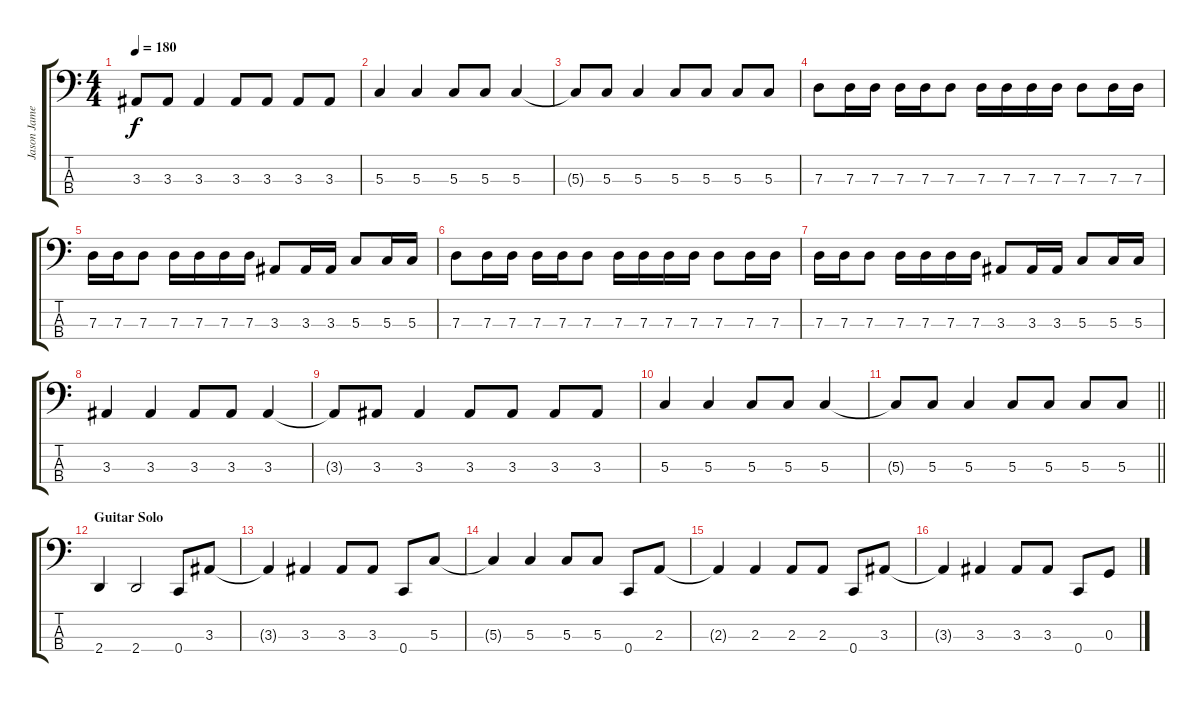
\track ("Jason James" "Jason Jame") {instrument electricbasspick}
\staff {score tabs}
\tuning (F2 C2 G1 C1) {hide}
\ts (4 4)
\tempo 180
\clef f4
\ks c
3.3{t}.8{dy f} 3.3.8 3.3.4 3.3.8 3.3.8 3.3.8 3.3.8 |
5.3.4 5.3.4 5.3.8 5.3.8 5.3.4 |
5.3{t}.8 5.3.8 5.3.4 5.3.8 5.3.8 5.3.8 5.3.8 |
7.3.8 7.3.16 7.3.16 7.3.16 7.3.16 7.3.8 7.3.16 7.3.16 7.3.16 7.3.16 7.3.8 7.3.16 7.3.16 |
7.3.16 7.3.16 7.3.8 7.3.16 7.3.16 7.3.16 7.3.16 3.3.8 3.3.16 3.3.16 5.3.8 5.3.16 5.3.16 |
7.3.8 7.3.16 7.3.16 7.3.16 7.3.16 7.3.8 7.3.16 7.3.16 7.3.16 7.3.16 7.3.8 7.3.16 7.3.16 |
7.3.16 7.3.16 7.3.8 7.3.16 7.3.16 7.3.16 7.3.16 3.3.8 3.3.16 3.3.16 5.3.8 5.3.16 5.3.16 |
3.3.4 3.3.4 3.3.8 3.3.8 3.3.4 |
3.3{t}.8 3.3.8 3.3.4 3.3.8 3.3.8 3.3.8 3.3.8 |
5.3.4 5.3.4 5.3.8 5.3.8 5.3.4 |
\barLineRight lightlight
5.3{t}.8 5.3.8 5.3.4 5.3.8 5.3.8 5.3.8 5.3.8 |
\section ("" "Guitar Solo")
2.4.4 2.4.2 0.4.8 3.3.8 |
3.3{t}.4 3.3.4 3.3.8 3.3.8 0.4.8 5.3.8 |
5.3{t}.4 5.3.4 5.3.8 5.3.8 0.4.8 2.3.8 |
2.3{t}.4 2.3.4 2.3.8 2.3.8 0.4.8 3.3.8 |
3.3{t}.4 3.3.4 3.3.8 3.3.8 0.4.8 0.3.8
